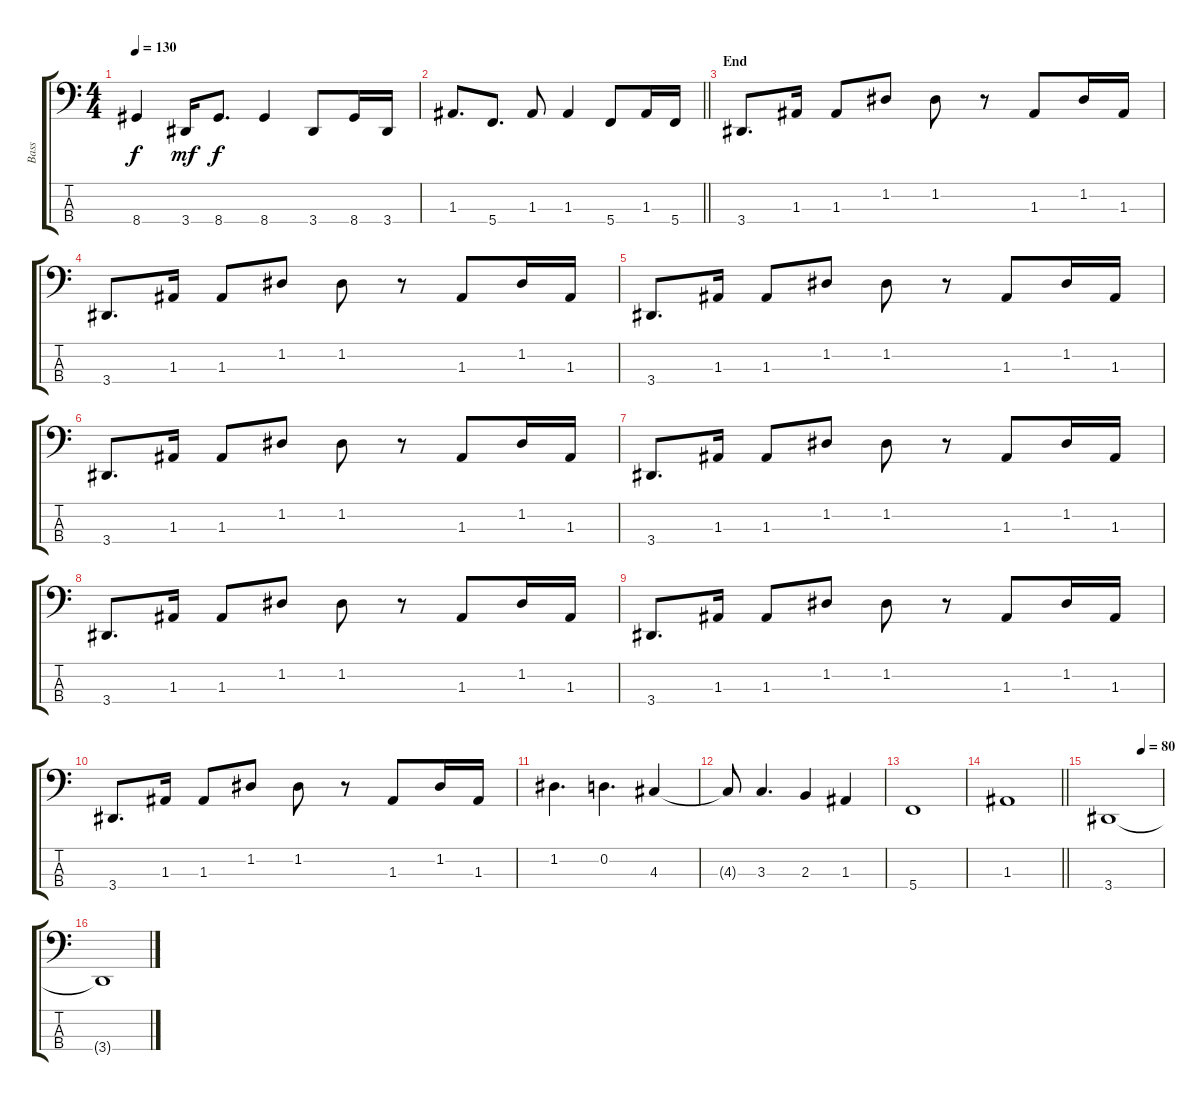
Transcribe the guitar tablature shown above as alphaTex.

\track ("Bass" "Bass") {instrument electricbassfinger}
\staff {score tabs}
\tuning (G2 D2 A1 C1) {hide}
\ts (4 4)
\tempo 130
\clef f4
\ks c
8.4.4{dy f} 3.4.16{dy mf} 8.4.8{d dy f} 8.4.4 3.4.8 8.4.16 3.4.16 |
\barLineRight lightlight
1.3.8{d} 5.4.8{d} 1.3.8 1.3.4 5.4.8 1.3.16 5.4.16 |
\section ("" "End")
3.4.8{d} 1.3.16 1.3.8 1.2.8 1.2.8 r.8 1.3.8 1.2.16 1.3.16 |
3.4.8{d} 1.3.16 1.3.8 1.2.8 1.2.8 r.8 1.3.8 1.2.16 1.3.16 |
3.4.8{d} 1.3.16 1.3.8 1.2.8 1.2.8 r.8 1.3.8 1.2.16 1.3.16 |
3.4.8{d} 1.3.16 1.3.8 1.2.8 1.2.8 r.8 1.3.8 1.2.16 1.3.16 |
3.4.8{d} 1.3.16 1.3.8 1.2.8 1.2.8 r.8 1.3.8 1.2.16 1.3.16 |
3.4.8{d} 1.3.16 1.3.8 1.2.8 1.2.8 r.8 1.3.8 1.2.16 1.3.16 |
3.4.8{d} 1.3.16 1.3.8 1.2.8 1.2.8 r.8 1.3.8 1.2.16 1.3.16 |
3.4.8{d} 1.3.16 1.3.8 1.2.8 1.2.8 r.8 1.3.8 1.2.16 1.3.16 |
1.2.4{d} 0.2.4{d} 4.3.4 |
4.3{t}.8 3.3.4{d} 2.3.4 1.3.4 |
5.4.1 |
\barLineRight lightlight
1.3.1 |
\tempo (80 0.625)
3.4.1 |
3.4{t}.1
